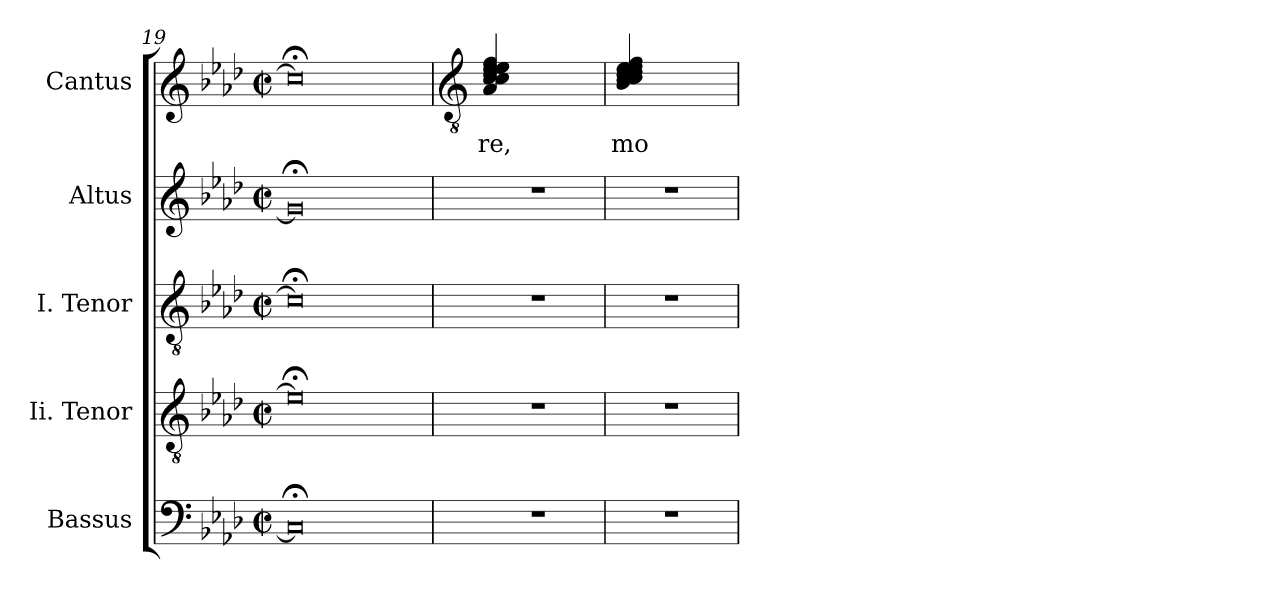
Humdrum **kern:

**kern	**kern	**kern	**kern	**kern	**text
*part5	*part4	*part3	*part2	*part1	*part1
*staff5	*staff4	*staff3	*staff2	*staff1	*staff1
*I"Bassus	*I"Ii. Tenor	*I"I. Tenor	*I"Altus	*I"Cantus	*
*clefF4	*clefGv2	*clefGv2	*clefG2	*clefG2	*
*k[b-e-a-d-]	*k[b-e-a-d-]	*k[b-e-a-d-]	*k[b-e-a-d-]	*k[b-e-a-d-]	*
*A-:	*A-:	*A-:	*A-:	*A-:	*
*M2/2	*M2/2	*M2/2	*M2/2	*M2/2	*
*met(c|)	*met(c|)	*met(c|)	*met(c|)	*met(c|)	*
=19	=19	=19	=19	=19	=19
0C;<]	0e;<]	0c;<]	0g;<]	0cc;<]	.
!!LO:LB:g=z
=20	=20	=20	=20	=20	=20
*	*	*	*	*clefGv2	*
!	!	!	!	!	!LO:LY:b:cj
1r	1r	1r	1r	4c/ 4A-/ 4c/ 4e-/ 4e-/ 4f/ 4d-/ 4e-/	-re,
.	.	.	.	2.ryy	.
=21	=21	=21	=21	=21	=21
!	!	!	!	!	!LO:LY:b:cj
1r	1r	1r	1r	4e-/ 4f/ 4d-/ 4e-/ 4d-/ 4c/ 4B-/ 4c/	-mo
.	.	.	.	2.ryy	.
=	=	=	=	=	=
*-	*-	*-	*-	*-	*-
